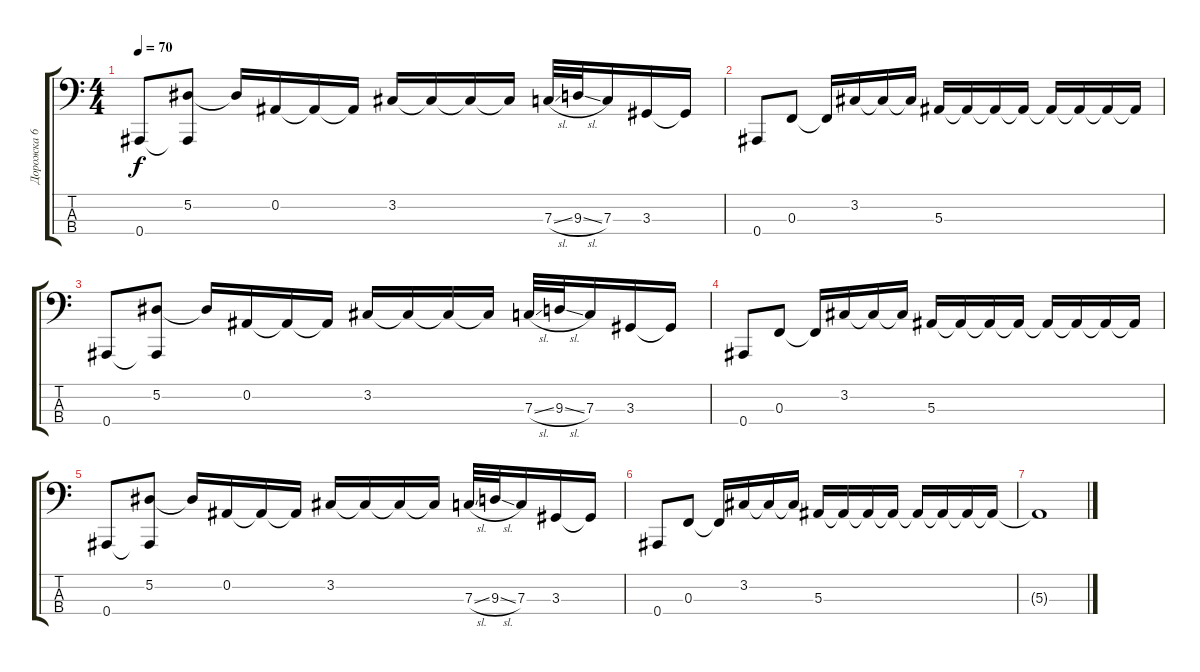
\track ("Дорожка 6" "Дорожка 6") {instrument electricbassfinger}
\staff {score tabs}
\tuning (Eb2 Bb1 F1 Bb0) {hide}
\ts (4 4)
\tempo 70
\clef f4
\ks c
0.4.8{dy f} (5.2 0.4{t}).8 5.2{t}.16 0.2.16 0.2{t}.16 0.2{t}.16 3.2.16 3.2{t}.16 3.2{t}.16 3.2{t}.16 7.3{sl}.32 9.3{sl}.32 7.3.16 3.3.16 3.3{t}.16 |
0.4.8 0.3.8 0.3{t}.16 3.2.16 3.2{t}.16 3.2{t}.16 5.3.16 5.3{t}.16 5.3{t}.16 5.3{t}.16 5.3{t}.16 5.3{t}.16 5.3{t}.16 5.3{t}.16 |
0.4.8{volume 1} (5.2 0.4{t}).8 5.2{t}.16 0.2.16 0.2{t}.16 0.2{t}.16 3.2.16 3.2{t}.16 3.2{t}.16 3.2{t}.16 7.3{sl}.32 9.3{sl}.32 7.3.16 3.3.16 3.3{t}.16 |
0.4.8 0.3.8 0.3{t}.16 3.2.16 3.2{t}.16 3.2{t}.16 5.3.16 5.3{t}.16 5.3{t}.16 5.3{t}.16 5.3{t}.16 5.3{t}.16 5.3{t}.16 5.3{t}.16 |
0.4.8 (5.2 0.4{t}).8 5.2{t}.16 0.2.16 0.2{t}.16 0.2{t}.16 3.2.16 3.2{t}.16 3.2{t}.16 3.2{t}.16 7.3{sl}.32 9.3{sl}.32 7.3.16 3.3.16 3.3{t}.16 |
0.4.8 0.3.8 0.3{t}.16 3.2.16 3.2{t}.16 3.2{t}.16 5.3.16 5.3{t}.16 5.3{t}.16 5.3{t}.16 5.3{t}.16 5.3{t}.16 5.3{t}.16 5.3{t}.16 |
5.3{t}.1
